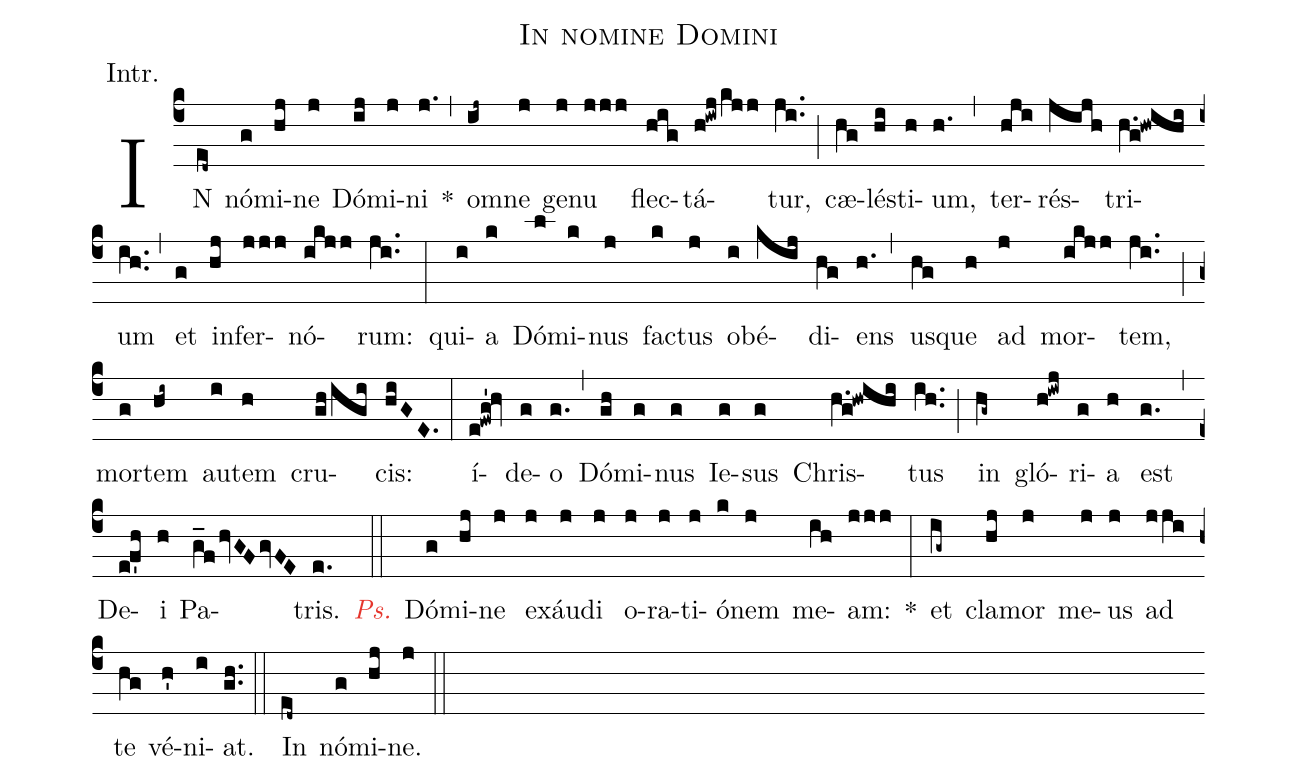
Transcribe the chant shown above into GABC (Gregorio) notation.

name:In nomine Domini;
annotation:Intr.;
mode:3;
office-part:Introit;
%%
(c4) IN(ed~) nó(g)mi(hj)ne(j) Dó(ij)mi(j)ni(j.) *(,)
om(ij~)ne(j) ge(j)nu(jjj) flec(hig)tá(h!iwj/kjj)tur,(ji..) (;)
cæ(hg)lés(hi)ti(h)um,(h.) (,)
ter(hji)rés(jijh)tri(h.g!hwihi)um(ih..) (,)
et(g) in(hj)fer(jjj)nó(ikjj)rum:(ji..) (:)
qui(i)a(k) Dó(l)mi(k)nus(j) fac(k)tus(j) o(i)bé(kij)di(hg)ens(h.) (,)
us(hg)que(h) ad(j) mor(ikjj)tem,(ji..) (;)
mor(g)tem(hi~) au(i)tem(h) cru(gh/igi)cis:(hiGE.) (:)
í(e!fwg'!hv)de(g)o(g.) (,)
Dó(gh)mi(g)nus(g) Ie(g)sus(g) Chris(h.g!hwihi)tus(ih..) (;)
in(hg~) gló(h!iwj)ri(g)a(h) est(g.) (,)
De(e!f'h)i(h) Pa(g_fhvGFgvFE)tris.(e.) <c><i>Ps.</i></c>(::)
Dó(g)mi(hj)ne(j) ex(j)áu(j)di(j) o(j)ra(j)ti(j)ó(k)nem(j) me(ih)am:(jjj) *(:)
et(ig~) cla(hj)mor(j) me(j)us(j) ad(jji) te(hg) vé(h')ni(i)at.(gh..) (::)
In(ed~) nó(g)mi(hj)ne.(j) (::)
